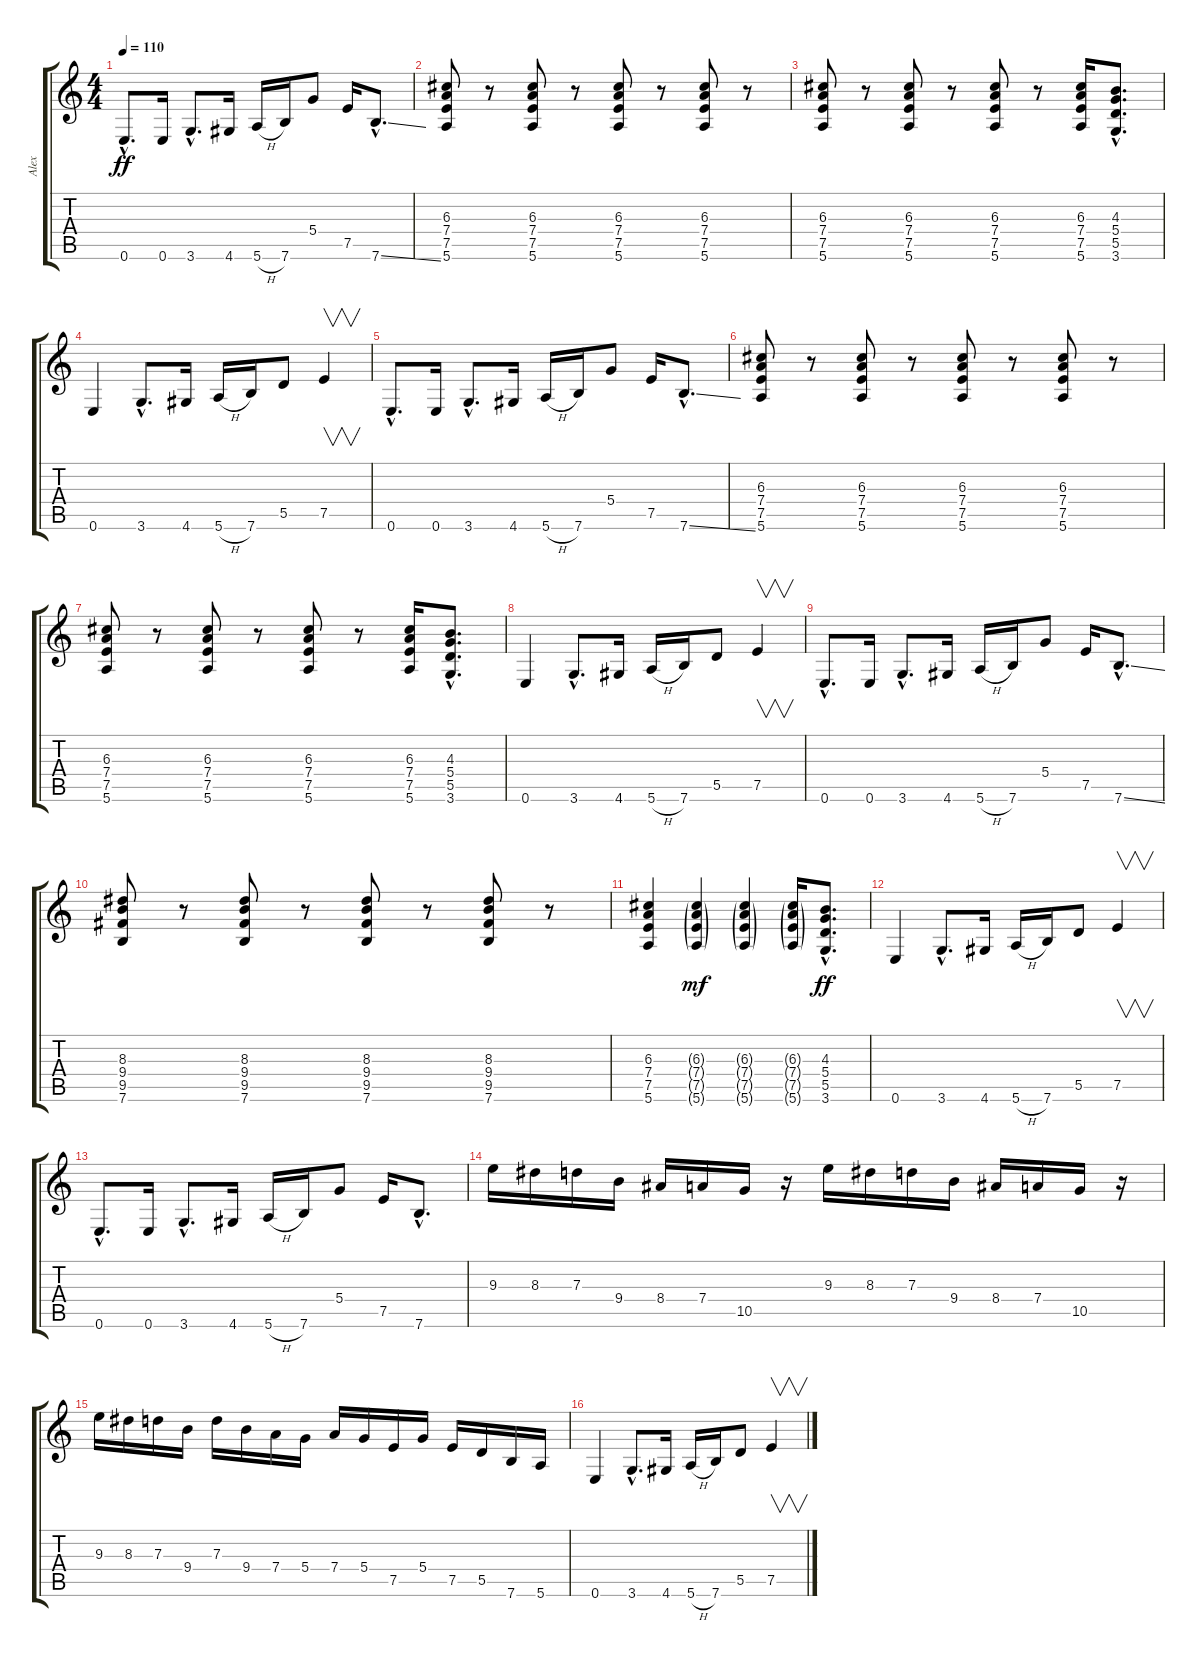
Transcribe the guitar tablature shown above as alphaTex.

\track ("Alex" "Alex") {instrument overdrivenguitar}
\staff {score tabs}
\tuning (E4 B3 G3 D3 A2 E2) {hide}
\ts (4 4)
\tempo 110
\clef g2
\ks c
0.6{hac}.8{d dy ff} 0.6.16 3.6{hac}.8{d} 4.6.16 5.6{h}.16 7.6.16 5.4.8 7.5.16 7.6{ss hac}.8{d} |
(6.3 7.4 7.5 5.6).8 r.8 (6.3 7.4 7.5 5.6).8 r.8 (6.3 7.4 7.5 5.6).8 r.8 (6.3 7.4 7.5 5.6).8 r.8 |
(6.3 7.4 7.5 5.6).8 r.8 (6.3 7.4 7.5 5.6).8 r.8 (6.3 7.4 7.5 5.6).8 r.8 (6.3 7.4 7.5 5.6).16 (4.3{hac} 5.4{hac} 5.5{hac} 3.6{hac}).8{d} |
0.6.4 3.6{hac}.8{d} 4.6.16 5.6{h}.16 7.6.16 5.5.8 7.5.4{v} |
0.6{hac}.8{d} 0.6.16 3.6{hac}.8{d} 4.6.16 5.6{h}.16 7.6.16 5.4.8 7.5.16 7.6{ss hac}.8{d} |
(6.3 7.4 7.5 5.6).8 r.8 (6.3 7.4 7.5 5.6).8 r.8 (6.3 7.4 7.5 5.6).8 r.8 (6.3 7.4 7.5 5.6).8 r.8 |
(6.3 7.4 7.5 5.6).8 r.8 (6.3 7.4 7.5 5.6).8 r.8 (6.3 7.4 7.5 5.6).8 r.8 (6.3 7.4 7.5 5.6).16 (4.3{hac} 5.4{hac} 5.5{hac} 3.6{hac}).8{d} |
0.6.4 3.6{hac}.8{d} 4.6.16 5.6{h}.16 7.6.16 5.5.8 7.5.4{v} |
0.6{hac}.8{d} 0.6.16 3.6{hac}.8{d} 4.6.16 5.6{h}.16 7.6.16 5.4.8 7.5.16 7.6{ss hac}.8{d} |
(8.3 9.4 9.5 7.6).8 r.8 (8.3 9.4 9.5 7.6).8 r.8 (8.3 9.4 9.5 7.6).8 r.8 (8.3 9.4 9.5 7.6).8 r.8 |
(6.3 7.4 7.5 5.6).4 (6.3{g} 7.4{g} 7.5{g} 5.6{g}).4{dy mf} (6.3{g} 7.4{g} 7.5{g} 5.6{g}).4 (6.3{g} 7.4{g} 7.5{g} 5.6{g}).16 (4.3{hac} 5.4{hac} 5.5{hac} 3.6{hac}).8{d dy ff} |
0.6.4 3.6{hac}.8{d} 4.6.16 5.6{h}.16 7.6.16 5.5.8 7.5.4{v} |
0.6{hac}.8{d} 0.6.16 3.6{hac}.8{d} 4.6.16 5.6{h}.16 7.6.16 5.4.8 7.5.16 7.6{hac}.8{d} |
9.3.16 8.3.16 7.3.16 9.4.16 8.4.16 7.4.16 10.5.16 r.16 9.3.16 8.3.16 7.3.16 9.4.16 8.4.16 7.4.16 10.5.16 r.16 |
9.3.16 8.3.16 7.3.16 9.4.16 7.3.16 9.4.16 7.4.16 5.4.16 7.4.16 5.4.16 7.5.16 5.4.16 7.5.16 5.5.16 7.6.16 5.6.16 |
0.6.4 3.6{hac}.8{d} 4.6.16 5.6{h}.16 7.6.16 5.5.8 7.5.4{v}
